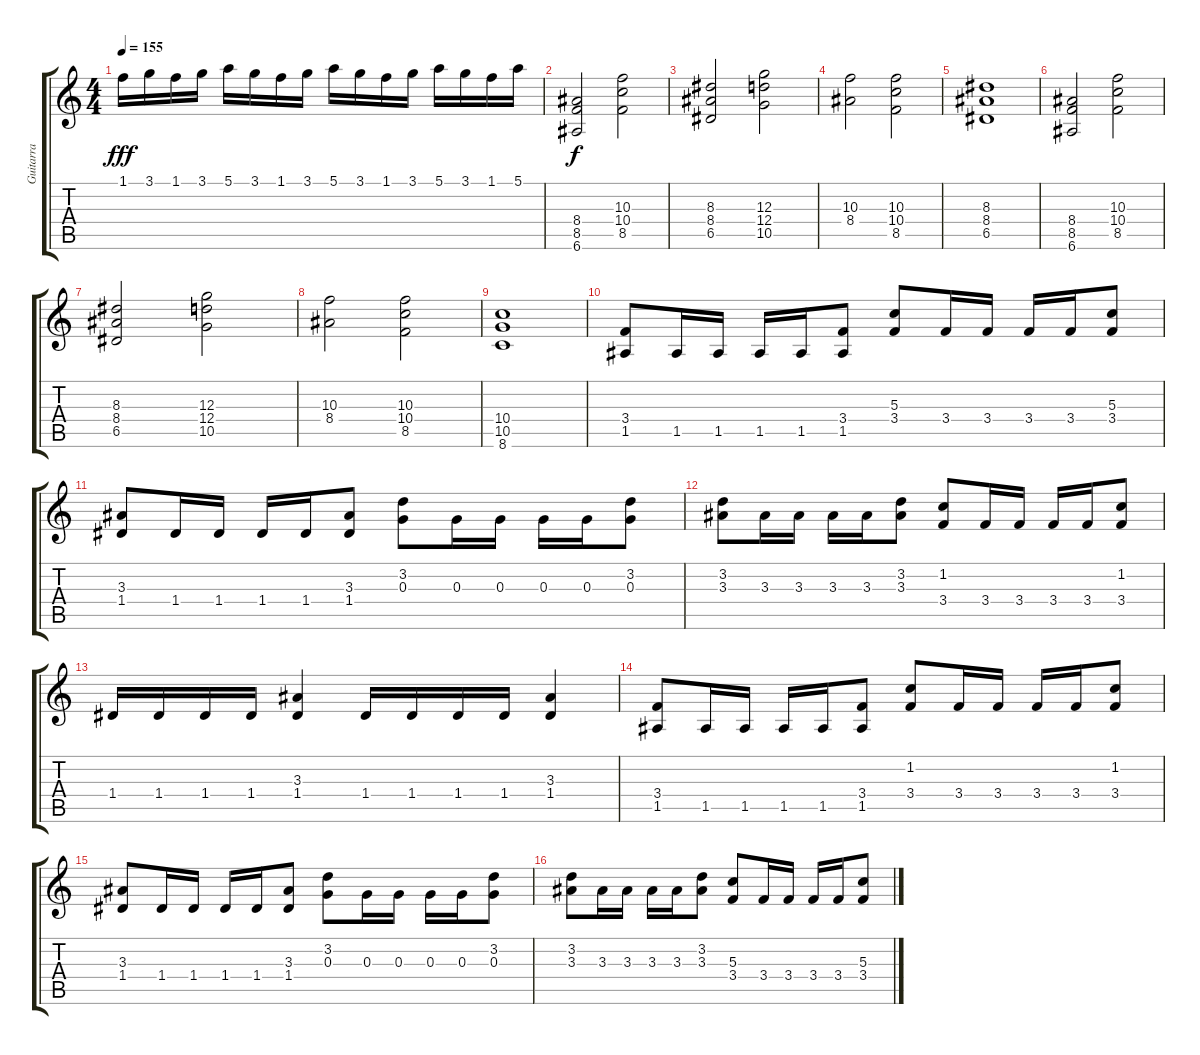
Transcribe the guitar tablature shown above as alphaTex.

\track ("Guitarra" "Guitarra") {instrument overdrivenguitar}
\staff {score tabs}
\tuning (E4 B3 G3 D3 A2 E2) {hide}
\ts (4 4)
\tempo 155
\clef g2
\ks c
1.1.16{dy fff} 3.1.16 1.1.16 3.1.16 5.1.16 3.1.16 1.1.16 3.1.16 5.1.16 3.1.16 1.1.16 3.1.16 5.1.16 3.1.16 1.1.16 5.1.16 |
(8.4 8.5 6.6).2{dy f} (10.3 10.4 8.5).2 |
(8.3 8.4 6.5).2 (12.3 12.4 10.5).2 |
(10.3 8.4).2 (10.3 10.4 8.5).2 |
(8.3 8.4 6.5).1 |
(8.4 8.5 6.6).2 (10.3 10.4 8.5).2 |
(8.3 8.4 6.5).2 (12.3 12.4 10.5).2 |
(10.3 8.4).2 (10.3 10.4 8.5).2 |
(10.4 10.5 8.6).1 |
(3.4 1.5).8 1.5.16 1.5.16 1.5.16 1.5.16 (3.4 1.5).8 (5.3 3.4).8 3.4.16 3.4.16 3.4.16 3.4.16 (5.3 3.4).8 |
(3.3 1.4).8 1.4.16 1.4.16 1.4.16 1.4.16 (3.3 1.4).8 (3.2 0.3).8 0.3.16 0.3.16 0.3.16 0.3.16 (3.2 0.3).8 |
(3.2 3.3).8 3.3.16 3.3.16 3.3.16 3.3.16 (3.2 3.3).8 (1.2 3.4).8 3.4.16 3.4.16 3.4.16 3.4.16 (1.2 3.4).8 |
1.4.16 1.4.16 1.4.16 1.4.16 (3.3 1.4).4 1.4.16 1.4.16 1.4.16 1.4.16 (3.3 1.4).4 |
(3.4 1.5).8 1.5.16 1.5.16 1.5.16 1.5.16 (3.4 1.5).8 (1.2 3.4).8 3.4.16 3.4.16 3.4.16 3.4.16 (1.2 3.4).8 |
(3.3 1.4).8 1.4.16 1.4.16 1.4.16 1.4.16 (3.3 1.4).8 (3.2 0.3).8 0.3.16 0.3.16 0.3.16 0.3.16 (3.2 0.3).8 |
(3.2 3.3).8 3.3.16 3.3.16 3.3.16 3.3.16 (3.2 3.3).8 (5.3 3.4).8 3.4.16 3.4.16 3.4.16 3.4.16 (5.3 3.4).8
